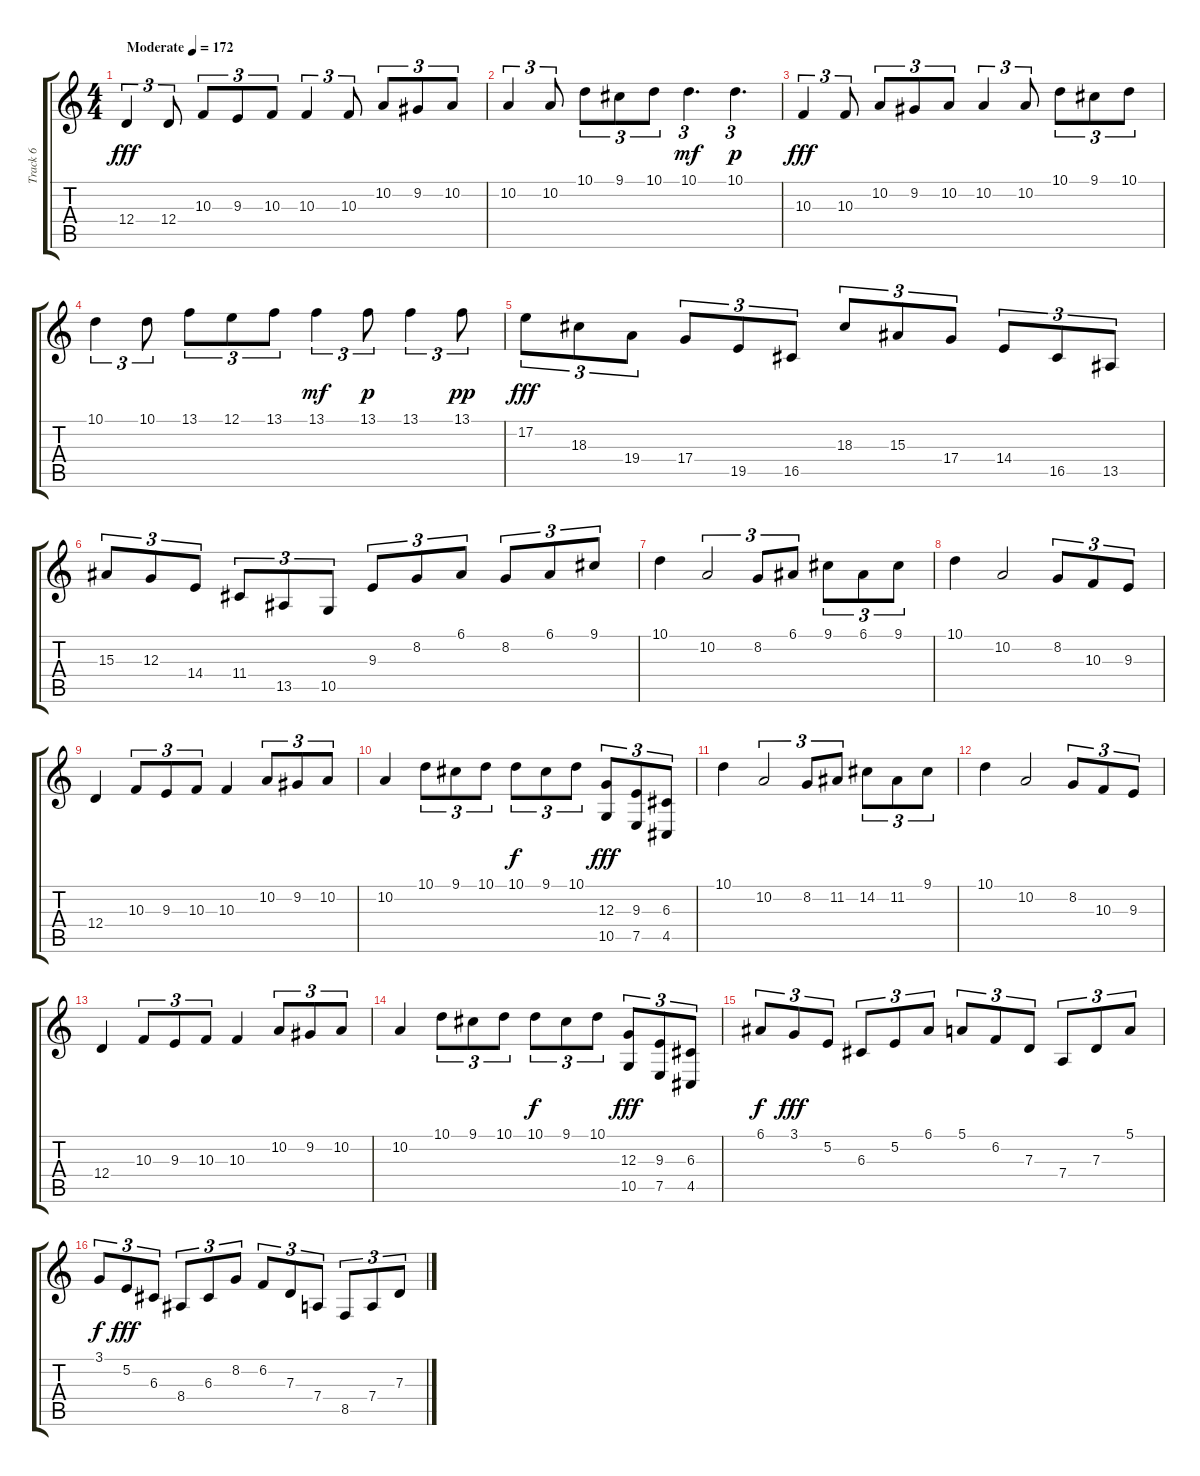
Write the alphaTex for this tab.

\track ("Track 6" "Track 6") {instrument harpsichord}
\staff {score tabs}
\tuning (E4 B3 G3 D3 A2 E2) {hide}
\ts (4 4)
\tempo (172 "Moderate")
\clef g2
\ks c
12.4.4{tu (3 2) dy fff instrument harpsichord} 12.4.8{tu (3 2)} 10.3.8{tu (3 2)} 9.3.8{tu (3 2)} 10.3.8{tu (3 2)} 10.3.4{tu (3 2)} 10.3.8{tu (3 2)} 10.2.8{tu (3 2)} 9.2.8{tu (3 2)} 10.2.8{tu (3 2)} |
10.2.4{tu (3 2)} 10.2.8{tu (3 2)} 10.1.8{tu (3 2)} 9.1.8{tu (3 2)} 10.1.8{tu (3 2)} 10.1.4{d tu (3 2) dy mf} 10.1.4{d tu (3 2) dy p} |
10.3.4{tu (3 2) dy fff} 10.3.8{tu (3 2)} 10.2.8{tu (3 2)} 9.2.8{tu (3 2)} 10.2.8{tu (3 2)} 10.2.4{tu (3 2)} 10.2.8{tu (3 2)} 10.1.8{tu (3 2)} 9.1.8{tu (3 2)} 10.1.8{tu (3 2)} |
10.1.4{tu (3 2)} 10.1.8{tu (3 2)} 13.1.8{tu (3 2)} 12.1.8{tu (3 2)} 13.1.8{tu (3 2)} 13.1.4{tu (3 2) dy mf} 13.1.8{tu (3 2) dy p} 13.1.4{tu (3 2)} 13.1.8{tu (3 2) dy pp} |
17.2.8{tu (3 2) dy fff} 18.3.8{tu (3 2)} 19.4.8{tu (3 2)} 17.4.8{tu (3 2)} 19.5.8{tu (3 2)} 16.5.8{tu (3 2)} 18.3.8{tu (3 2)} 15.3.8{tu (3 2)} 17.4.8{tu (3 2)} 14.4.8{tu (3 2)} 16.5.8{tu (3 2)} 13.5.8{tu (3 2)} |
15.3.8{tu (3 2)} 12.3.8{tu (3 2)} 14.4.8{tu (3 2)} 11.4.8{tu (3 2)} 13.5.8{tu (3 2)} 10.5.8{tu (3 2)} 9.3.8{tu (3 2)} 8.2.8{tu (3 2)} 6.1.8{tu (3 2)} 8.2.8{tu (3 2)} 6.1.8{tu (3 2)} 9.1.8{tu (3 2)} |
10.1.4{instrument brasssection} 10.2.2{tu (3 2)} 8.2.8{tu (3 2)} 6.1.8{tu (3 2)} 9.1.8{tu (3 2)} 6.1.8{tu (3 2)} 9.1.8{tu (3 2)} |
10.1.4 10.2.2 8.2.8{tu (3 2)} 10.3.8{tu (3 2)} 9.3.8{tu (3 2)} |
12.4.4 10.3.8{tu (3 2)} 9.3.8{tu (3 2)} 10.3.8{tu (3 2)} 10.3.4 10.2.8{tu (3 2)} 9.2.8{tu (3 2)} 10.2.8{tu (3 2)} |
10.2.4 10.1.8{tu (3 2)} 9.1.8{tu (3 2)} 10.1.8{tu (3 2)} 10.1.8{tu (3 2) dy f} 9.1.8{tu (3 2)} 10.1.8{tu (3 2)} (12.3 10.5).8{tu (3 2) dy fff} (9.3 7.5).8{tu (3 2)} (6.3 4.5).8{tu (3 2)} |
10.1.4 10.2.2{tu (3 2)} 8.2.8{tu (3 2)} 11.2.8{tu (3 2)} 14.2.8{tu (3 2)} 11.2.8{tu (3 2)} 9.1.8{tu (3 2)} |
10.1.4 10.2.2 8.2.8{tu (3 2)} 10.3.8{tu (3 2)} 9.3.8{tu (3 2)} |
12.4.4 10.3.8{tu (3 2)} 9.3.8{tu (3 2)} 10.3.8{tu (3 2)} 10.3.4 10.2.8{tu (3 2)} 9.2.8{tu (3 2)} 10.2.8{tu (3 2)} |
10.2.4 10.1.8{tu (3 2)} 9.1.8{tu (3 2)} 10.1.8{tu (3 2)} 10.1.8{tu (3 2) dy f} 9.1.8{tu (3 2)} 10.1.8{tu (3 2)} (12.3 10.5).8{tu (3 2) dy fff} (9.3 7.5).8{tu (3 2)} (6.3 4.5).8{tu (3 2)} |
6.1.8{tu (3 2) dy f instrument harpsichord} 3.1.8{tu (3 2) dy fff} 5.2.8{tu (3 2)} 6.3.8{tu (3 2)} 5.2.8{tu (3 2)} 6.1.8{tu (3 2)} 5.1.8{tu (3 2)} 6.2.8{tu (3 2)} 7.3.8{tu (3 2)} 7.4.8{tu (3 2)} 7.3.8{tu (3 2)} 5.1.8{tu (3 2)} |
3.1.8{tu (3 2) dy f} 5.2.8{tu (3 2) dy fff} 6.3.8{tu (3 2)} 8.4.8{tu (3 2)} 6.3.8{tu (3 2)} 8.2.8{tu (3 2)} 6.2.8{tu (3 2)} 7.3.8{tu (3 2)} 7.4.8{tu (3 2)} 8.5.8{tu (3 2)} 7.4.8{tu (3 2)} 7.3.8{tu (3 2)}
